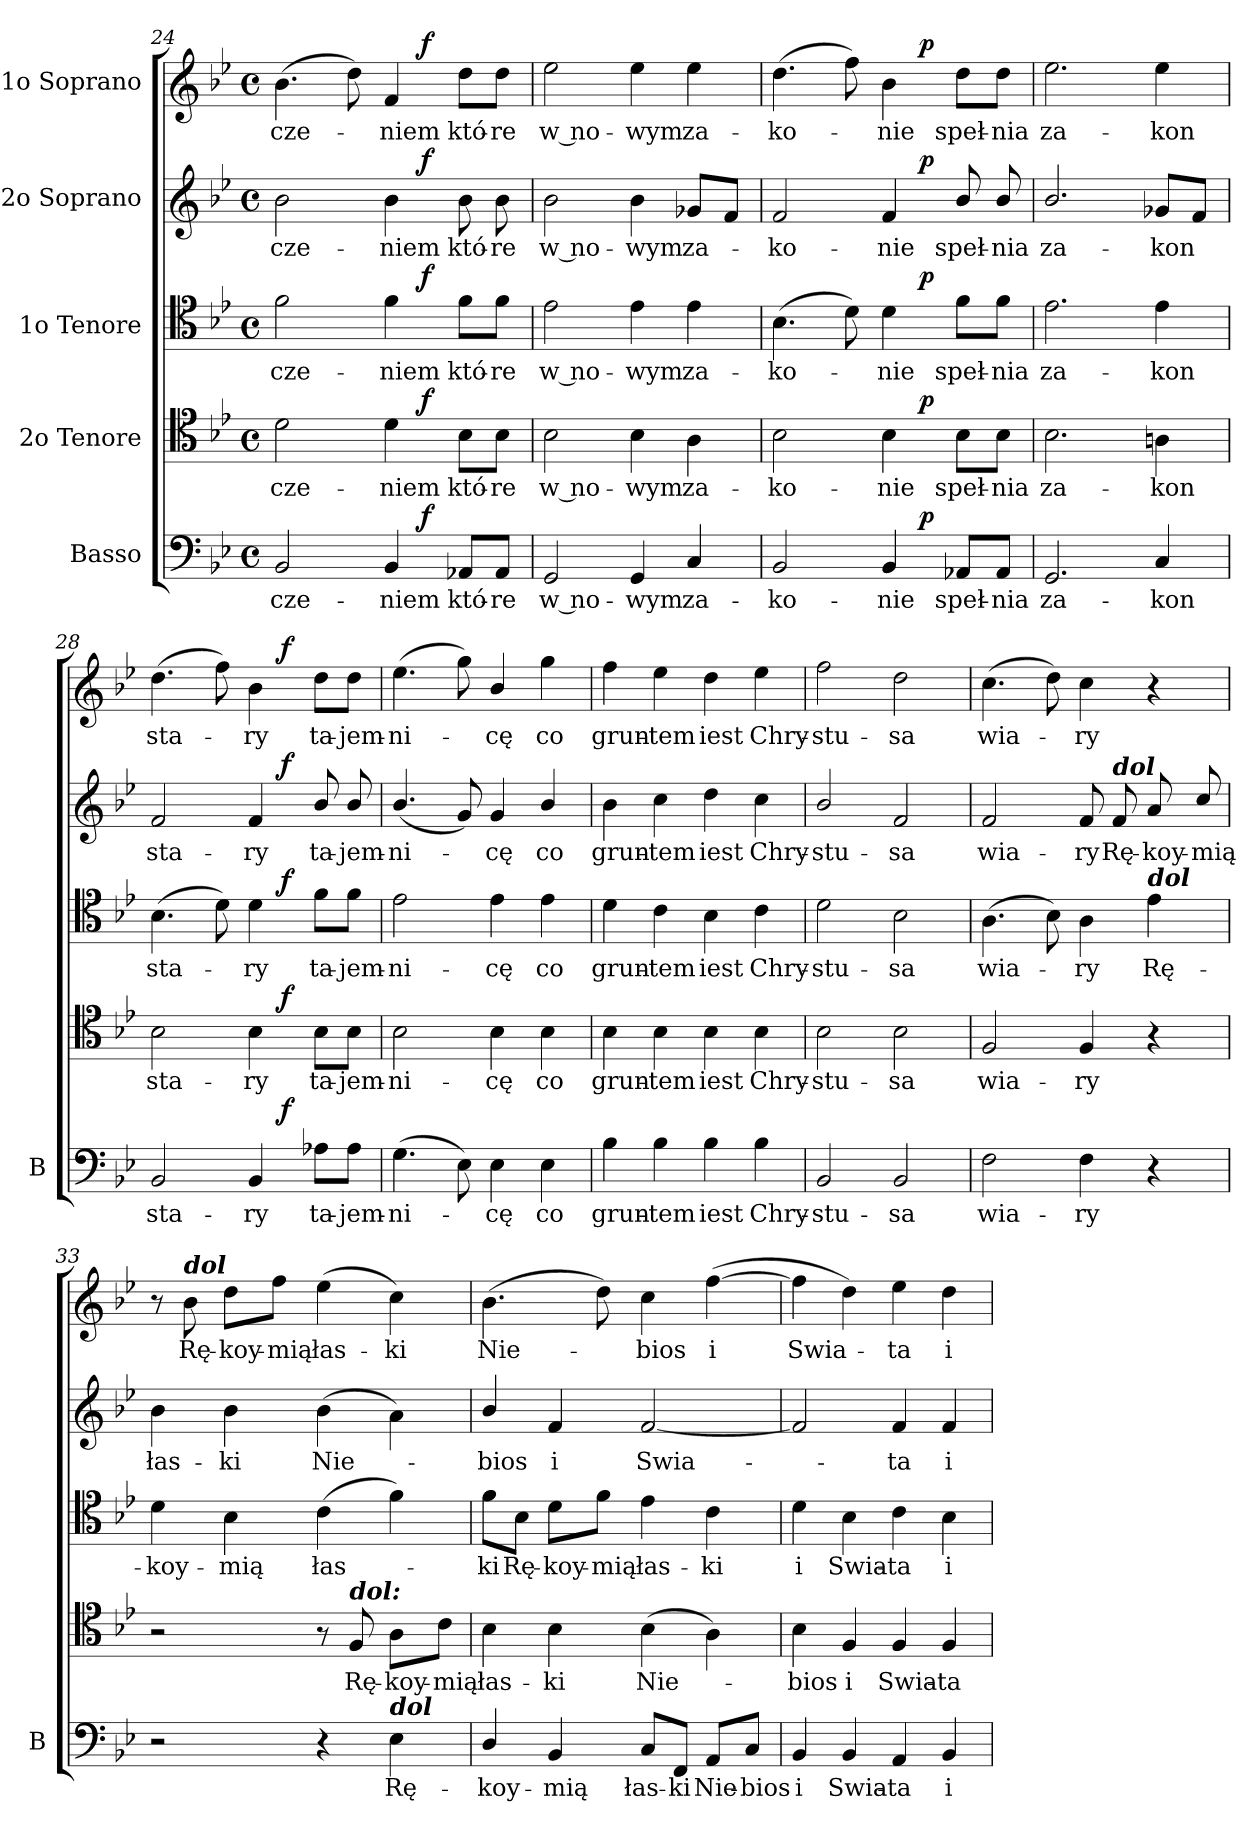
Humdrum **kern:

**kern	**text	**dynam	**kern	**text	**dynam	**kern	**text	**dynam	**kern	**text	**dynam	**kern	**text	**dynam
*part5	*part5	*part5	*part4	*part4	*part4	*part3	*part3	*part3	*part2	*part2	*part2	*part1	*part1	*part1
*staff5	*staff5	*staff5	*staff4	*staff4	*staff4	*staff3	*staff3	*staff3	*staff2	*staff2	*staff2	*staff1	*staff1	*staff1
*I"Basso	*	*	*I"2o Tenore	*	*	*I"1o Tenore	*	*	*I"2o Soprano	*	*	*I"1o Soprano	*	*
*I'B	*	*	*	*	*	*	*	*	*	*	*	*	*	*
*clefF4	*	*	*clefC4	*	*	*clefC4	*	*	*clefG2	*	*	*clefG2	*	*
*k[b-e-]	*	*	*k[b-e-]	*	*	*k[b-e-]	*	*	*k[b-e-]	*	*	*k[b-e-]	*	*
*M4/4	*	*	*M4/4	*	*	*M4/4	*	*	*M4/4	*	*	*M4/4	*	*
*met(c)	*	*	*met(c)	*	*	*met(c)	*	*	*met(c)	*	*	*met(c)	*	*
=24	=24	=24	=24	=24	=24	=24	=24	=24	=24	=24	=24	=24	=24	=24
*^	*	*	*^	*	*	*^	*	*	*^	*	*	*^	*	*
2BB-/	2ryy	-cze-	.	2d\	2ryy	-cze-	.	2f\	2ryy	-cze-	.	2b-\	2ryy	-cze-	.	(4.b-\	2ryy	-cze-	.
.	.	.	.	.	.	.	.	.	.	.	.	.	.	.	.	8dd\)	.	.	.
4BB-/	8ryy	-niem	.	4d\	8ryy	-niem	.	4f\	8ryy	-niem	.	4b-\	8ryy	-niem	.	4f/	8ryy	-niem	.
!	!	!	!LO:DY:a	!	!	!	!LO:DY:a	!	!	!	!LO:DY:a	!	!	!	!LO:DY:a	!	!	!	!LO:DY:a
.	4.ryy	.	f	.	4.ryy	.	f	.	4.ryy	.	f	.	4.ryy	.	f	.	4.ryy	.	f
8AA-X/L	.	któ-	.	8B-\L	.	któ-	.	8f\L	.	któ-	.	8b-\	.	któ-	.	8dd\L	.	któ-	.
8AA-/J	.	-re	.	8B-\J	.	-re	.	8f\J	.	-re	.	8b-\	.	-re	.	8dd\J	.	-re	.
*v	*v	*	*	*	*	*	*	*v	*v	*	*	*v	*v	*	*	*v	*v	*	*
*	*	*	*v	*v	*	*	*	*	*	*	*	*	*	*	*
=25	=25	=25	=25	=25	=25	=25	=25	=25	=25	=25	=25	=25	=25	=25
2GG/	w no-	.	2B-\	w no-	.	2e-\	w no-	.	2b-\	w no-	.	2ee-\	w no-	.
4GG/	-wym	.	4B-\	-wym	.	4e-\	-wym	.	4b-\	-wym	.	4ee-\	-wym	.
4C/	za-	.	4A\	za-	.	4e-\	za-	.	8g-X/L	za-	.	4ee-\	za-	.
.	.	.	.	.	.	.	.	.	8f/J	.	.	.	.	.
=26	=26	=26	=26	=26	=26	=26	=26	=26	=26	=26	=26	=26	=26	=26
*^	*	*	*^	*	*	*^	*	*	*^	*	*	*^	*	*
2BB-/	2ryy	-ko-	.	2B-\	2ryy	-ko-	.	(4.B-\	2ryy	-ko-	.	2f/	2ryy	-ko-	.	(4.dd\	2ryy	-ko-	.
.	.	.	.	.	.	.	.	8d\)	.	.	.	.	.	.	.	8ff\)	.	.	.
4BB-/	8ryy	-nie	.	4B-\	8ryy	-nie	.	4d\	8ryy	-nie	.	4f/	8ryy	-nie	.	4b-\	8ryy	-nie	.
!	!	!	!LO:DY:a	!	!	!	!LO:DY:a	!	!	!	!LO:DY:a	!	!	!	!LO:DY:a	!	!	!	!LO:DY:a
.	4.ryy	.	p	.	4.ryy	.	p	.	4.ryy	.	p	.	4.ryy	.	p	.	4.ryy	.	p
8AA-X/L	.	speł-	.	8B-\L	.	speł-	.	8f\L	.	speł-	.	8b-/	.	speł-	.	8dd\L	.	speł-	.
8AA-/J	.	-nia	.	8B-\J	.	-nia	.	8f\J	.	-nia	.	8b-/	.	-nia	.	8dd\J	.	-nia	.
*v	*v	*	*	*	*	*	*	*v	*v	*	*	*v	*v	*	*	*v	*v	*	*
*	*	*	*v	*v	*	*	*	*	*	*	*	*	*	*	*
=27	=27	=27	=27	=27	=27	=27	=27	=27	=27	=27	=27	=27	=27	=27
2.GG/	za-	.	2.B-\	za-	.	2.e-\	za-	.	2.b-/	za-	.	2.ee-\	za-	.
4C/	-kon	.	4An\	-kon	.	4e-\	-kon	.	8g-X/L	-kon	.	4ee-\	-kon	.
.	.	.	.	.	.	.	.	.	8f/J	.	.	.	.	.
=28	=28	=28	=28	=28	=28	=28	=28	=28	=28	=28	=28	=28	=28	=28
*^	*	*	*^	*	*	*^	*	*	*^	*	*	*^	*	*
2BB-/	2ryy	sta-	.	2B-\	2ryy	sta-	.	(4.B-\	2ryy	sta-	.	2f/	2ryy	sta-	.	(4.dd\	2ryy	sta-	.
.	.	.	.	.	.	.	.	8d\)	.	.	.	.	.	.	.	8ff\)	.	.	.
4BB-/	8ryy	-ry	.	4B-\	8ryy	-ry	.	4d\	8ryy	-ry	.	4f/	8ryy	-ry	.	4b-\	8ryy	-ry	.
!	!	!	!LO:DY:a	!	!	!	!LO:DY:a	!	!	!	!LO:DY:a	!	!	!	!LO:DY:a	!	!	!	!LO:DY:a
.	4.ryy	.	f	.	4.ryy	.	f	.	4.ryy	.	f	.	4.ryy	.	f	.	4.ryy	.	f
8A-X\L	.	ta-	.	8B-\L	.	ta-	.	8f\L	.	ta-	.	8b-/	.	ta-	.	8dd\L	.	ta-	.
8A-\J	.	-jem-	.	8B-\J	.	-jem-	.	8f\J	.	-jem-	.	8b-/	.	-jem-	.	8dd\J	.	-jem-	.
*v	*v	*	*	*	*	*	*	*v	*v	*	*	*v	*v	*	*	*v	*v	*	*
*	*	*	*v	*v	*	*	*	*	*	*	*	*	*	*	*
=29	=29	=29	=29	=29	=29	=29	=29	=29	=29	=29	=29	=29	=29	=29
(4.G\	-ni-	.	2B-\	-ni-	.	2e-\	-ni-	.	(>4.b-/	-ni-	.	(4.ee-\	-ni-	.
8E-\)	.	.	.	.	.	.	.	.	8g/)	.	.	8gg\)	.	.
4E-\	-cę	.	4B-\	-cę	.	4e-\	-cę	.	4g/	-cę	.	4b-/	-cę	.
4E-\	co	.	4B-\	co	.	4e-\	co	.	4b-/	co	.	4gg\	co	.
=30	=30	=30	=30	=30	=30	=30	=30	=30	=30	=30	=30	=30	=30	=30
4B-\	grun-	.	4B-\	grun-	.	4d\	grun-	.	4b-\	grun-	.	4ff\	grun-	.
4B-\	-tem	.	4B-\	-tem	.	4c\	-tem	.	4cc\	-tem	.	4ee-\	-tem	.
4B-\	iest	.	4B-\	iest	.	4B-\	iest	.	4dd\	iest	.	4dd\	iest	.
4B-\	Chry-	.	4B-\	Chry-	.	4c\	Chry-	.	4cc\	Chry-	.	4ee-\	Chry-	.
=31	=31	=31	=31	=31	=31	=31	=31	=31	=31	=31	=31	=31	=31	=31
2BB-/	-stu-	.	2B-\	-stu-	.	2d\	-stu-	.	2b-/	-stu-	.	2ff\	-stu-	.
2BB-/	-sa	.	2B-\	-sa	.	2B-\	-sa	.	2f/	-sa	.	2dd\	-sa	.
=32	=32	=32	=32	=32	=32	=32	=32	=32	=32	=32	=32	=32	=32	=32
2F\	wia-	.	2F/	wia-	.	(4.A\	wia-	.	2f/	wia-	.	(4.cc\	wia-	.
.	.	.	.	.	.	8B-\)	.	.	.	.	.	8dd\)	.	.
4F\	-ry	.	4F/	-ry	.	4A\	-ry	.	8f/	-ry	.	4cc\	-ry	.
!	!	!	!	!	!	!	!	!	!LO:TX:a:Bi:t=dol	!	!	!	!	!
.	.	.	.	.	.	.	.	.	8f/	Rę-	.	.	.	.
!	!	!	!	!	!	!LO:TX:a:Bi:t=dol	!	!	!	!	!	!	!	!
4r	.	.	4r	.	.	4e-\	Rę-	.	8a/	-koy-	.	4r	.	.
.	.	.	.	.	.	.	.	.	8cc/	-mią	.	.	.	.
=33	=33	=33	=33	=33	=33	=33	=33	=33	=33	=33	=33	=33	=33	=33
2r	.	.	2r	.	.	4d\	-koy-	.	4b-\	łas-	.	8r	.	.
!	!	!	!	!	!	!	!	!	!	!	!	!LO:TX:a:Bi:t=dol	!	!
.	.	.	.	.	.	.	.	.	.	.	.	8b-\	Rę-	.
.	.	.	.	.	.	4B-\	-mią	.	4b-\	-ki	.	8dd\L	-koy-	.
.	.	.	.	.	.	.	.	.	.	.	.	8ff\J	-mią	.
4r	.	.	8r	.	.	(4c\	łas-	.	(4b-\	Nie-	.	(4ee-\	łas-	.
!	!	!	!LO:TX:a:Bi:t=dol&colon;	!	!	!	!	!	!	!	!	!	!	!
.	.	.	8F/	Rę-	.	.	.	.	.	.	.	.	.	.
!LO:TX:a:Bi:t=dol	!	!	!	!	!	!	!	!	!	!	!	!	!	!
4E-\	Rę-	.	8A\L	-koy-	.	4f\)	.	.	4a\)	.	.	4cc\)	-ki	.
.	.	.	8c\J	-mią	.	.	.	.	.	.	.	.	.	.
=34	=34	=34	=34	=34	=34	=34	=34	=34	=34	=34	=34	=34	=34	=34
4D/	-koy-	.	4B-\	łas-	.	8f\L	-ki	.	4b-/	-bios	.	(4.b-\	Nie-	.
.	.	.	.	.	.	8B-\J	Rę-	.	.	.	.	.	.	.
4BB-/	-mią	.	4B-\	-ki	.	8d\L	-koy-	.	4f/	i	.	.	.	.
.	.	.	.	.	.	8f\J	-mią	.	.	.	.	8dd\)	.	.
8C/L	łas-	.	(4B-\	Nie-	.	4e-\	łas-	.	[2f/	Swia-	.	4cc\	-bios	.
8FF/J	-ki	.	.	.	.	.	.	.	.	.	.	.	.	.
8AA/L	Nie-	.	4A\)	.	.	4c\	-ki	.	.	.	.	([4ff\	i	.
8C/J	-bios	.	.	.	.	.	.	.	.	.	.	.	.	.
=35	=35	=35	=35	=35	=35	=35	=35	=35	=35	=35	=35	=35	=35	=35
4BB-/	i	.	4B-\	-bios	.	4d\	i	.	2f/]	.	.	4ff\]	Swia-	.
4BB-/	Swia-	.	4F/	i	.	4B-\	Swia-	.	.	.	.	4dd\)	.	.
4AA/	-ta	.	4F/	Swia-	.	4c\	-ta	.	4f/	-ta	.	4ee-\	-ta	.
4BB-/	i	.	4F/	-ta	.	4B-\	i	.	4f/	i	.	4dd\	i	.
=	=	=	=	=	=	=	=	=	=	=	=	=	=	=
*-	*-	*-	*-	*-	*-	*-	*-	*-	*-	*-	*-	*-	*-	*-
